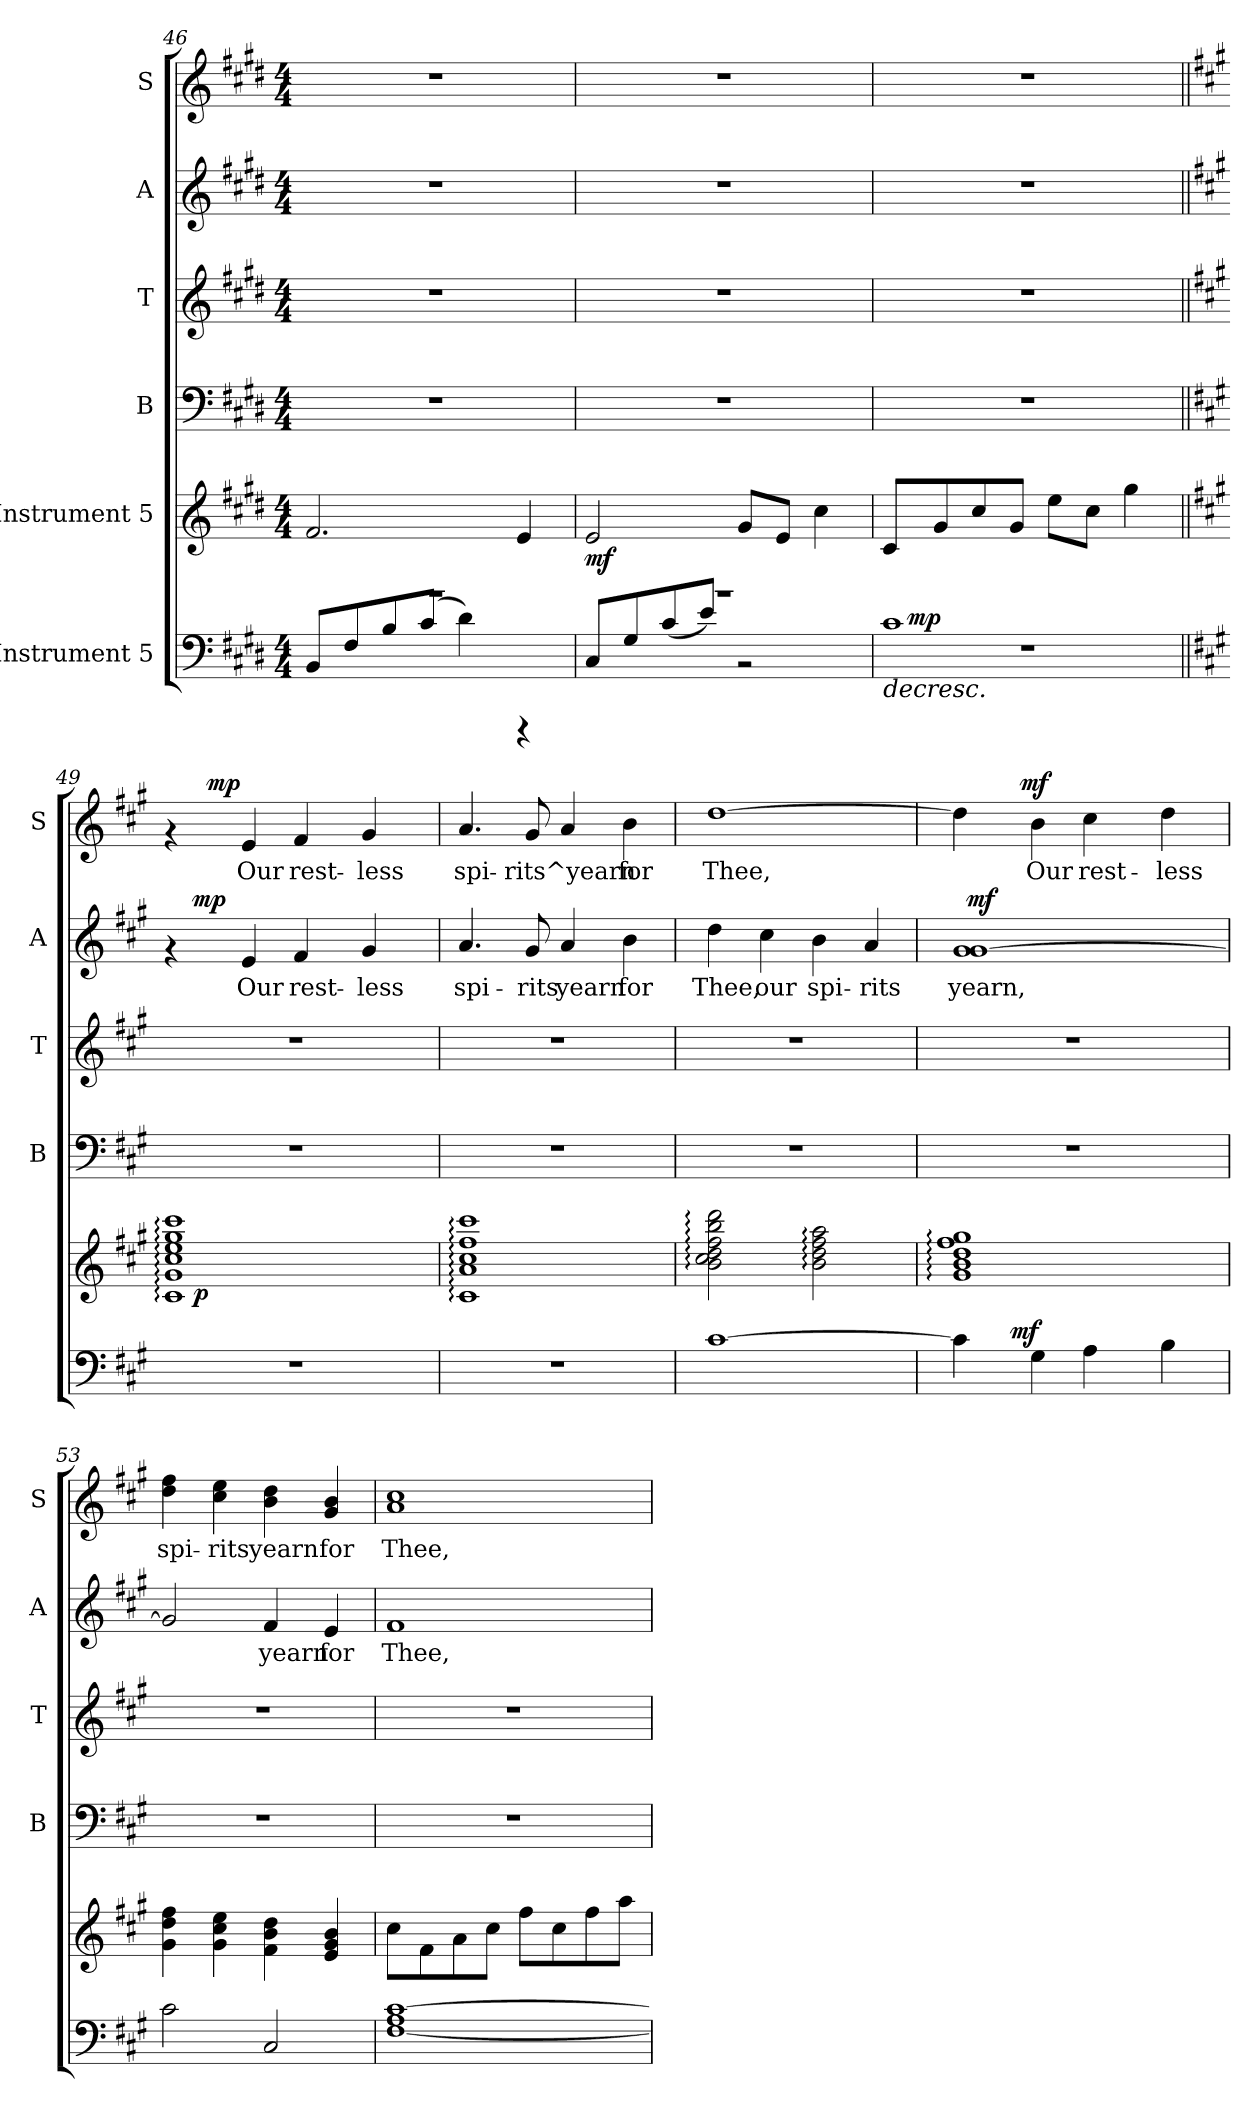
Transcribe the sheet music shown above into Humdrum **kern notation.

**kern	**dynam	**kern	**dynam	**kern	**kern	**kern	**text	**dynam	**kern	**text	**dynam
*part6	*part6	*part5	*part5	*part4	*part3	*part2	*part2	*part2	*part1	*part1	*part1
*staff6	*staff6	*staff5	*staff5	*staff4	*staff3	*staff2	*staff2	*staff2	*staff1	*staff1	*staff1
*I"Instrument 5	*	*I"Instrument 5	*	*I"B	*I"T	*I"A	*	*	*I"S	*	*
*	*	*	*	*I'B	*I'T	*I'A	*	*	*I'S	*	*
*clefF4	*	*clefG2	*	*clefF4	*clefG2	*clefG2	*	*	*clefG2	*	*
*k[f#c#g#d#]	*	*k[f#c#g#d#]	*	*k[f#c#g#d#]	*k[f#c#g#d#]	*k[f#c#g#d#]	*	*	*k[f#c#g#d#]	*	*
*E:	*	*E:	*	*E:	*E:	*E:	*	*	*E:	*	*
*M4/4	*	*M4/4	*	*M4/4	*M4/4	*M4/4	*	*	*M4/4	*	*
=46	=46	=46	=46	=46	=46	=46	=46	=46	=46	=46	=46
*^	*	*	*	*	*	*	*	*	*	*	*
1r	8BB/L	.	2.f#/	.	1r	1r	1r	.	.	1r	.	.
.	8F#/	.	.	.	.	.	.	.	.	.	.	.
.	8B/	.	.	.	.	.	.	.	.	.	.	.
.	(<8c#/J	.	.	.	.	.	.	.	.	.	.	.
.	4d#\)	.	.	.	.	.	.	.	.	.	.	.
.	4rCCC	.	4e/	.	.	.	.	.	.	.	.	.
=47	=47	=47	=47	=47	=47	=47	=47	=47	=47	=47	=47	=47
!	!	!	!	!LO:DY:b	!	!	!	!	!	!	!	!
1r	8C#/L	.	2e/	mf	1r	1r	1r	.	.	1r	.	.
.	8G#/	.	.	.	.	.	.	.	.	.	.	.
.	(<8c#/	.	.	.	.	.	.	.	.	.	.	.
.	8e/J)	.	.	.	.	.	.	.	.	.	.	.
.	2r	.	8g#/L	.	.	.	.	.	.	.	.	.
.	.	.	8e/J	.	.	.	.	.	.	.	.	.
.	.	.	4cc#\	.	.	.	.	.	.	.	.	.
*v	*v	*	*	*	*	*	*	*	*	*	*	*
=48	=48	=48	=48	=48	=48	=48	=48	=48	=48	=48	=48
!	!LO:HP:b	!	!	!	!	!	!	!	!	!	!
*^	*	*	*	*	*	*	*	*	*	*	*
*	*^	*	*	*	*	*	*	*	*	*	*	*
1r	1c#	16ryy	>	8c#/L	.	1r	1r	1r	.	.	1r	.	.
!	!	!	!LO:DY:a	!	!	!	!	!	!	!	!	!	!
.	.	2...ryy	mp	.	.	.	.	.	.	.	.	.	.
.	.	.	.	8g#/	.	.	.	.	.	.	.	.	.
.	.	.	.	8cc#/	.	.	.	.	.	.	.	.	.
.	.	.	.	8g#/J	.	.	.	.	.	.	.	.	.
.	.	.	.	8ee\L	.	.	.	.	.	.	.	.	.
.	.	.	.	8cc#\J	.	.	.	.	.	.	.	.	.
.	.	.	.	4gg#\	.	.	.	.	.	.	.	.	.
.	.	.	]	.	.	.	.	.	.	.	.	.	.
*v	*v	*v	*	*	*	*	*	*	*	*	*	*	*
!!LO:LB:g=z
=49||	=49||	=49||	=49||	=49||	=49||	=49||	=49||	=49||	=49||	=49||	=49||
*k[f#c#g#]	*	*k[f#c#g#]	*	*k[f#c#g#]	*k[f#c#g#]	*k[f#c#g#]	*	*	*k[f#c#g#]	*	*
*A:	*	*A:	*	*A:	*A:	*A:	*	*	*A:	*	*
*	*	*^	*	*	*	*^	*	*	*^	*	*
1r	.	1ccc#: 1ee: 1cc#: 1g#: 1c#: 1gg#:	16.ryy	.	1r	1r	4rf	16.ryy	.	.	4rf	8ryy	.	.
!	!	!	!	!LO:DY:b	!	!	!	!	!	!LO:DY:a	!	!	!	!
.	.	.	2ryy	p	.	.	.	2ryy	.	mp	.	.	.	.
!	!	!	!	!	!	!	!	!	!	!	!	!	!	!LO:DY:a
.	.	.	.	.	.	.	.	.	.	.	.	2..ryy	.	mp
!	!	!	!	!	!	!	!	!	!LO:LY:b:rj	!	!	!	!LO:LY:b:cj	!
.	.	.	.	.	.	.	4e/	.	Our	.	4e/	.	Our	.
!	!	!	!	!	!	!	!	!	!LO:LY:b:rj	!	!	!	!LO:LY:b:cj	!
.	.	.	.	.	.	.	4f#/	.	rest-	.	4f#/	.	rest-	.
.	.	.	4ryy	.	.	.	.	4ryy	.	.	.	.	.	.
!	!	!	!	!	!	!	!	!	!LO:LY:b:rj	!	!	!	!LO:LY:b:cj	!
.	.	.	.	.	.	.	4g#/	.	-less	.	4g#/	.	-less	.
.	.	.	8ryy	.	.	.	.	8ryy	.	.	.	.	.	.
.	.	.	32ryy	.	.	.	.	32ryy	.	.	.	.	.	.
=50	=50	=50	=50	=50	=50	=50	=50	=50	=50	=50	=50	=50	=50	=50
!	!	!	!	!	!	!	!	!	!LO:LY:b:rj	!	!	!	!LO:LY:b:cj	!
*	*	*	*	*	*	*	*v	*v	*	*	*	*	*	*
*	*	*v	*v	*	*	*	*	*	*	*v	*v	*	*
1r	.	1ff#: 1cc#: 1a: 1c#: 1ccc#:	.	1r	1r	4.a/	spi-	.	4.a/	spi-	.
!	!	!	!	!	!	!	!LO:LY:b:rj	!	!	!LO:LY:b:cj	!
.	.	.	.	.	.	8g#/	-rits	.	8g#/	-rits^yearn	.
!	!	!	!	!	!	!	!LO:LY:b:rj	!	!	!LO:LY:b:cj	!
.	.	.	.	.	.	4a/	yearn	.	4a/	.	.
!	!	!	!	!	!	!	!LO:LY:b:rj	!	!	!LO:LY:b:cj	!
.	.	.	.	.	.	4b\	for	.	4b\	for	.
=51	=51	=51	=51	=51	=51	=51	=51	=51	=51	=51	=51
!	!	!	!	!	!	!	!LO:LY:b:rj	!	!	!LO:LY:b:cj	!
[>1c#	.	2ddd\: 2bb\: 2ff#\: 2dd\: 2cc#\: 2b\:	.	1r	1r	4dd\	Thee,	.	[>1dd	Thee,	.
!	!	!	!	!	!	!	!LO:LY:b:rj	!	!	!	!
.	.	.	.	.	.	4cc#\	our	.	.	.	.
!	!	!	!	!	!	!	!LO:LY:b:rj	!	!	!	!
.	.	2ff#\: 2dd\: 2b\: 2aa\:	.	.	.	4b\	spi-	.	.	.	.
!	!	!	!	!	!	!	!LO:LY:b:rj	!	!	!	!
.	.	.	.	.	.	4a/	-rits	.	.	.	.
=52	=52	=52	=52	=52	=52	=52	=52	=52	=52	=52	=52
!	!	!	!	!	!	!	!LO:LY:b:rj	!	!	!LO:LY:b:cj	!
*^	*	*	*	*	*	*^	*	*	*^	*	*
4c#\]	8..ryy	.	1ff#: 1dd: 1b: 1g#: 1gg#:	.	1r	1r	1g# [>1g#	32ryy	yearn,	.	4dd\]	8...ryy	.	.
!	!	!	!	!	!	!	!	!	!	!LO:DY:a	!	!	!	!
.	.	.	.	.	.	.	.	2ryy	.	mf	.	.	.	.
!	!	!LO:DY:a	!	!	!	!	!	!	!	!	!	!	!	!
.	2ryy	mf	.	.	.	.	.	.	.	.	.	.	.	.
!	!	!	!	!	!	!	!	!	!	!	!	!	!	!LO:DY:a
.	.	.	.	.	.	.	.	.	.	.	.	2ryy	.	mf
!	!	!	!	!	!	!	!	!	!	!	!	!	!LO:LY:b:cj	!
4G#\	.	.	.	.	.	.	.	.	.	.	4b\	.	Our	.
!	!	!	!	!	!	!	!	!	!	!	!	!	!LO:LY:b:cj	!
4A\	.	.	.	.	.	.	.	.	.	.	4cc#\	.	rest-	.
.	.	.	.	.	.	.	.	4...ryy	.	.	.	.	.	.
.	4ryy	.	.	.	.	.	.	.	.	.	.	.	.	.
.	.	.	.	.	.	.	.	.	.	.	.	4ryy	.	.
!	!	!	!	!	!	!	!	!	!	!	!	!	!LO:LY:b:cj	!
4B\	.	.	.	.	.	.	.	.	.	.	4dd\	.	-less	.
.	32ryy	.	.	.	.	.	.	.	.	.	.	.	.	.
.	.	.	.	.	.	.	.	.	.	.	.	64ryy	.	.
!!LO:PB:g=z
=53	=53	=53	=53	=53	=53	=53	=53	=53	=53	=53	=53	=53	=53	=53
!	!	!	!	!	!	!	!	!	!LO:LY:b:rj	!	!	!	!LO:LY:b:cj	!
*	*	*	*	*	*	*	*v	*v	*	*	*	*	*	*
*v	*v	*	*	*	*	*	*	*	*	*v	*v	*	*
2c#\	.	4ff#\ 4g#\ 4dd\	.	1r	1r	2g#/]	.	.	4dd\ 4ff#\	spi-	.
!	!	!	!	!	!	!	!	!	!	!LO:LY:b:cj	!
.	.	4cc#\ 4g#\ 4ee\	.	.	.	.	.	.	4ee\ 4cc#\	-rits	.
!	!	!	!	!	!	!	!LO:LY:b:rj	!	!	!LO:LY:b:cj	!
2C#/	.	4b\ 4f#\ 4dd\	.	.	.	4f#/	yearn	.	4dd\ 4b\	yearn	.
!	!	!	!	!	!	!	!LO:LY:b:rj	!	!	!LO:LY:b:cj	!
.	.	4b/ 4g#/ 4e/	.	.	.	4e/	for	.	4b/ 4g#/	for	.
=54	=54	=54	=54	=54	=54	=54	=54	=54	=54	=54	=54
!	!	!	!	!	!	!	!LO:LY:b:rj	!	!	!LO:LY:b:cj	!
[>1c# 1A [<1F#	.	8cc#\L	.	1r	1r	1f#	Thee,	.	1cc# 1a	Thee,	.
.	.	8f#\	.	.	.	.	.	.	.	.	.
.	.	8a\	.	.	.	.	.	.	.	.	.
.	.	8cc#\J	.	.	.	.	.	.	.	.	.
.	.	8ff#\L	.	.	.	.	.	.	.	.	.
.	.	8cc#\	.	.	.	.	.	.	.	.	.
.	.	8ff#\	.	.	.	.	.	.	.	.	.
.	.	8aa\J	.	.	.	.	.	.	.	.	.
=	=	=	=	=	=	=	=	=	=	=	=
*-	*-	*-	*-	*-	*-	*-	*-	*-	*-	*-	*-
